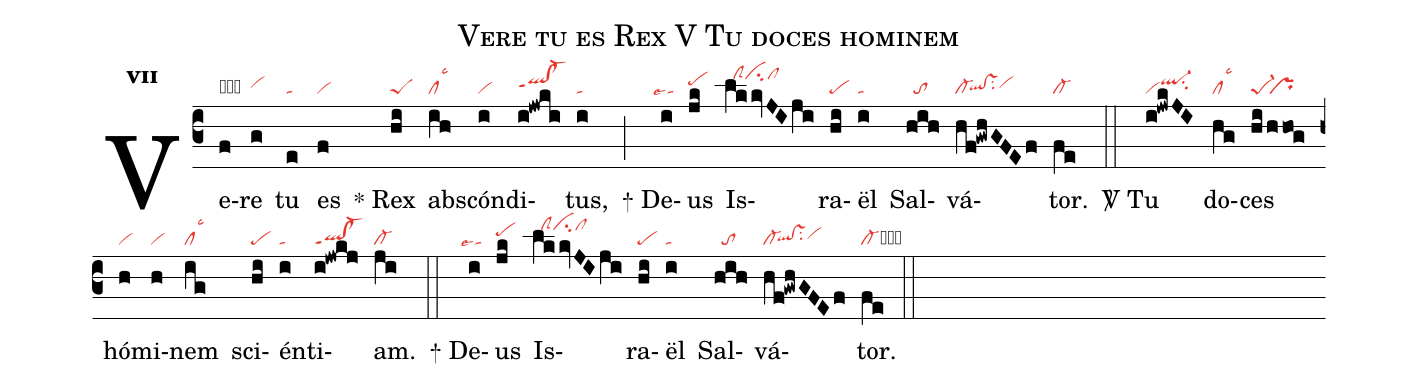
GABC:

name:Vere tu es Rex V Tu doces hominem;
office-part:re;
mode:7;
nabc-lines:1;
%%
initial-style: 1;
name: Vere tu es Rex;
mode: 7;
office-part: Responsorium;
annotation: Resp.;
annotation: vii;
nabc-lines: 1;
%%
(c3) Ve(f|obvi)re(g|vihh) tu(e|ta) es(f|vi) <sp>*</sp> Rex(hi|peS) ab(ih|cllsc3)scón(i|vi)di(i!jwki|qlhh!cl-hhppt1)tus,(i|ta) (;)
<sp>+</sp> De(i|``talse4)us(jk|pehi) Is(lkkvJIji|//clShkcihkclhk)ra(hi|pe)ël(i|ta) Sal(hih|//to)vá(hf!gwhGFEf|cl-`qlhg!vshgsu2vihh)tor.(fe|cl-) (::)

<sp>V/</sp> Tu(i!jwkJI|viql-hisu2) do(hg|cllsc3)ces(hi/hhog|pe-1``pr) hó(h|vi)mi(h|vi)nem(ig|cllsc3) sci(hi|pe)én(i|ta)ti(i!jwkj|ql!cl-ppt1)am.(ji|cl-) (::)
<sp>+</sp> De(i|``talse4)us(jk|pehi) Is(lkkvJIji|//clShkcihkclhk)ra(hi|pe)ël(i|ta) Sal(hih|//to)vá(hf!gwhGFEf|cl-`qlhg!vshgsu2vihh)tor.(fe|cl-cb) (::)
